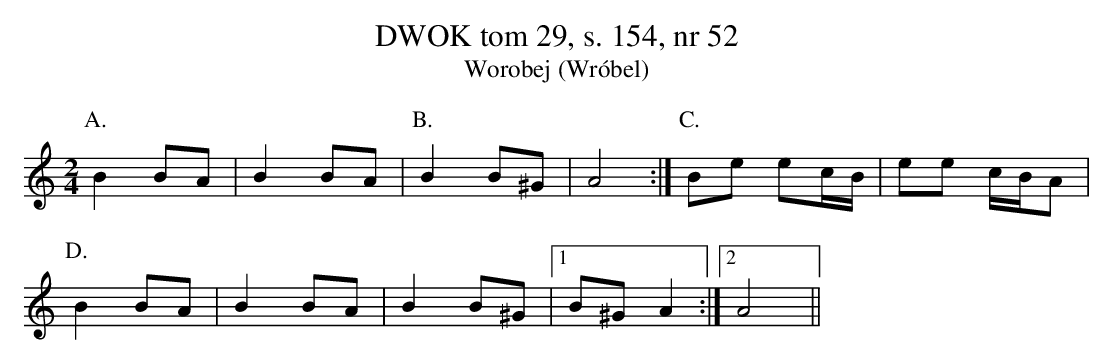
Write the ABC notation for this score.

X:1
T: DWOK tom 29, s. 154, nr 52
T: Worobej (Wróbel)
L:1/8
M:2/4
K:C
P:A.
B2BA|B2BA|\
P:B.
B2B^G|A4:|\
P:C.
Be ec/B/|ee c/B/A|
P:D.
B2BA|B2BA|B2B^G|[1B^GA2:|[2A4||
